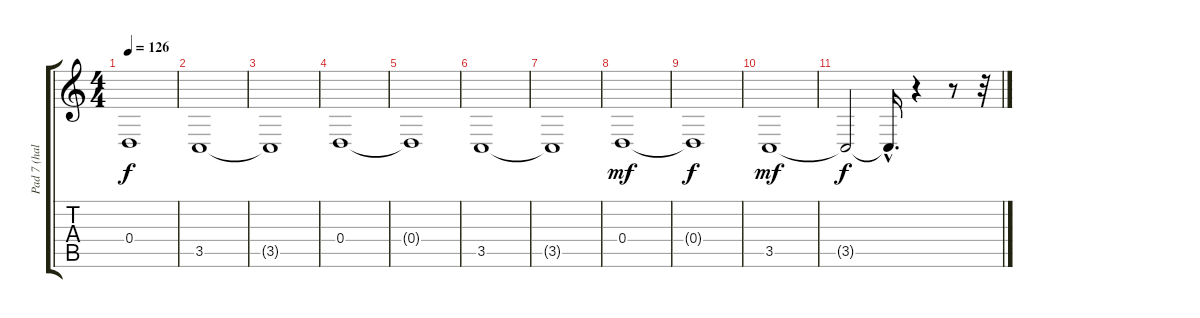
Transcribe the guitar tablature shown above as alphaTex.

\track ("Pad 7 (halo)" "Pad 7 (hal") {instrument pad7halo}
\staff {score tabs}
\tuning (E4 B3 G3 D3 A2 E2) {hide}
\ts (4 4)
\tempo 126
\clef g2
\ks c
0.4{t}.1{dy f} |
3.5.1 |
3.5{t}.1 |
0.4.1 |
0.4{t}.1 |
3.5.1{volume 11} |
3.5{t}.1 |
0.4.1{dy mf volume 6} |
0.4{t}.1{dy f} |
3.5.1{dy mf volume 0} |
3.5{t}.2{dy f} 3.5{hac t}.16{d} r.4 r.8 r.32
